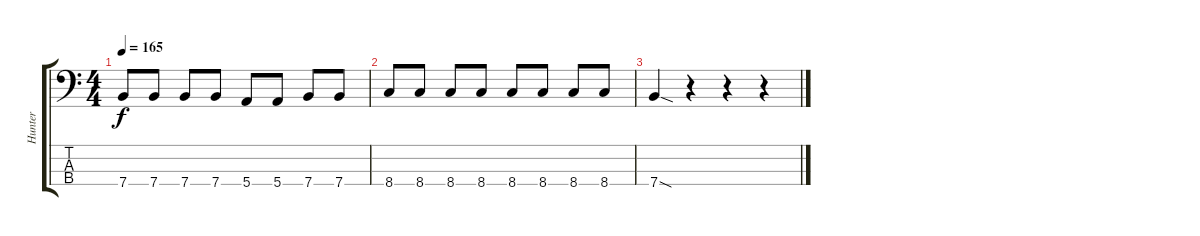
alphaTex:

\track ("Hunter" "Hunter") {instrument electricbasspick}
\staff {score tabs}
\tuning (G2 D2 A1 E1) {hide}
\ts (4 4)
\tempo 165
\clef f4
\ks c
7.4.8{dy f} 7.4.8 7.4.8 7.4.8 5.4.8 5.4.8 7.4.8 7.4.8 |
8.4.8 8.4.8 8.4.8 8.4.8 8.4.8 8.4.8 8.4.8 8.4.8 |
7.4{sod}.4 r.4 r.4 r.4
